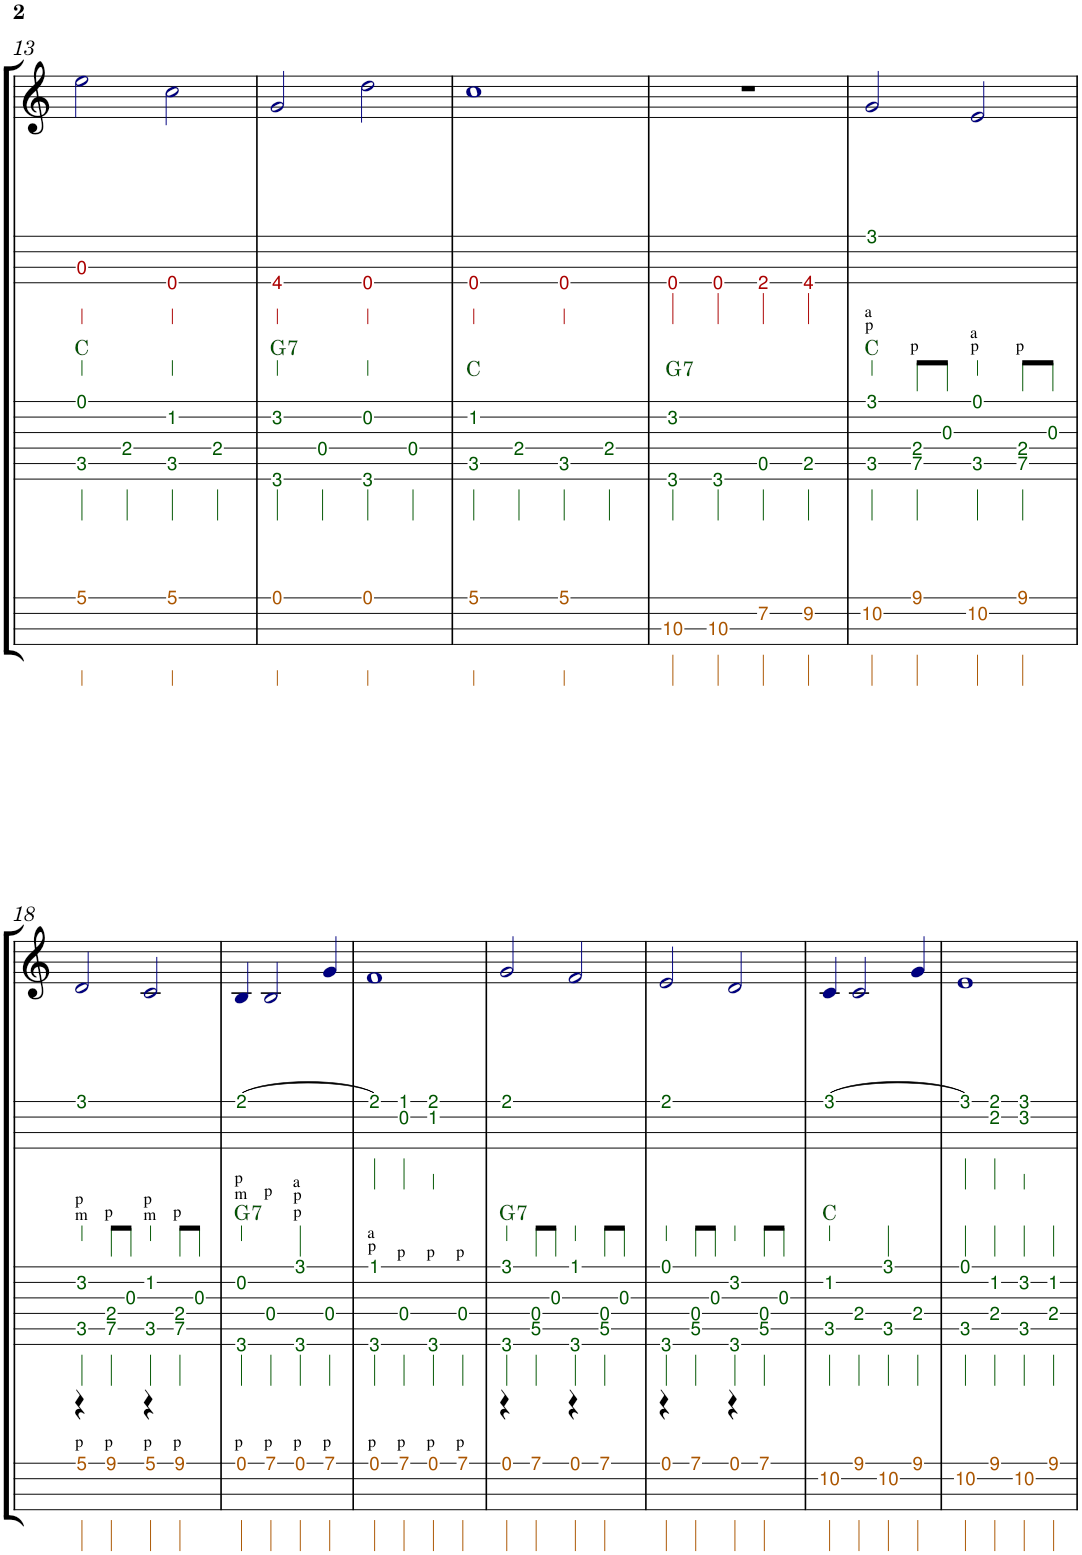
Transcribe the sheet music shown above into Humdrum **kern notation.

**kern	**kern	**harte	**kern	**kern
*part4	*part3	*part3	*part2	*part1
*staff4	*staff3	*	*staff2	*staff1
*I"Bass Guitar	*I"Guitar	*	*I"Ukulele	*I"Mandolin
!!LO:PB:g=z
*	*	*	*	*clefG2
*k[]	*k[]	*	*k[]	*k[]
*M4/4	*M4/4	*	*M4/4	*M4/4
=13	=13	=13	=13	=13
*	*^	*	*	*
2Ci\	2ej/	4Cj\	C:maj	2cZ\	2eeV\
.	.	4Ej\	.	.	.
2Ci\	2cj/	4Cj\	.	2GZ\	2ccV\
.	.	4Ej\	.	.	.
=14	=14	=14	=14	=14	=14
!	!	!	!LO:H:kt=7	!	!
2GGi\	2dj/	4GGj\	G:7	2BZ\	2gV/
.	.	4Dj\	.	.	.
2GGi\	2Bj/	4GGj\	.	2GZ\	2ddV\
.	.	4Dj\	.	.	.
=15	=15	=15	=15	=15	=15
2Ci\	1cj	4Cj\	C:maj	2GZ\	1ccV
.	.	4Ej\	.	.	.
2Ci\	.	4Cj\	.	2GZ\	.
.	.	4Ej\	.	.	.
=16	=16	=16	=16	=16	=16
!	!	!	!LO:H:kt=7	!	!
4GGi\	1dj	4GGj\	G:7	4GZ\	1r
4GGi\	.	4GGj\	.	4GZ\	.
4AAi\	.	4AAj\	.	4AZ\	.
4BBi\	.	4BBj\	.	4BZ\	.
=17	=17	=17	=17	=17	=17
*	*	*^	*	*	*
!	!LO:TX:a:t=p	!	!	!	!	!
!	!LO:TX:a:t=a	!	!	!	!	!
4Ci\	2gj/	4Cj\	4ryy	C:maj	1ccj	2gV/
!	!	!LO:TX:a:t=p	!	!	!	!
4Ei\	.	4Ej\	8Ej/L	.	.	.
.	.	.	8Gj/J	.	.	.
!	!LO:TX:a:t=p	!	!	!	!	!
!	!LO:TX:a:t=a	!	!	!	!	!
4Ci\	2ej/	4Cj\	4ryy	.	.	2eV/
!	!	!LO:TX:a:t=p	!	!	!	!
4Ei\	.	4Ej\	8Ej/L	.	.	.
.	.	.	8Gj/J	.	.	.
!!LO:LB:g=z
=18	=18	=18	=18	=18	=18	=18
!	!LO:TX:a:t=m	!	!	!	!	!
!	!LO:TX:a:t=p	!	!	!	!	!
!LO:TX:a:t=p	!	!	!	!	!	!
4Ci\	2dj/	4Cj\	4r	.	1ccj	2dV/
!	!	!LO:TX:a:t=p	!	!	!	!
!LO:TX:a:t=p	!	!	!	!	!	!
4Ei\	.	4Ej\	8Ej/L	.	.	.
.	.	.	8Gj/J	.	.	.
!	!LO:TX:a:t=m	!	!	!	!	!
!	!LO:TX:a:t=p	!	!	!	!	!
!LO:TX:a:t=p	!	!	!	!	!	!
4Ci\	2cj/	4Cj\	4r	.	.	2cV/
!	!	!LO:TX:a:t=p	!	!	!	!
!LO:TX:a:t=p	!	!	!	!	!	!
4Ei\	.	4Ej\	8Ej/L	.	.	.
.	.	.	8Gj/J	.	.	.
=19	=19	=19	=19	=19	=19	=19
!	!LO:TX:a:t=m	!	!	!	!	!
!	!LO:TX:a:t=p	!	!	!	!	!
!LO:TX:a:t=p	!	!	!	!LO:H:kt=7	!	!
*	*	*v	*v	*	*	*
4GGi\	2Bj/	4GGj\	G:7	[1bj	4BV/
!	!	!LO:TX:a:t=p	!	!	!
!LO:TX:a:t=p	!	!	!	!	!
4Di\	.	4Dj\	.	.	2BV/
!	!LO:TX:a:t=p	!	!	!	!
!	!LO:TX:a:t=p	!	!	!	!
!	!LO:TX:a:t=a	!	!	!	!
!LO:TX:a:t=p	!	!	!	!	!
4GGi\	4gj/	4GGj\	.	.	.
!LO:TX:a:t=p	!	!	!	!	!
4Di\	4ryy	4Dj\	.	.	4gV/
=20	=20	=20	=20	=20	=20
!	!LO:TX:a:t=p	!	!	!	!
!	!LO:TX:a:t=a	!	!	!	!
!LO:TX:a:t=p	!	!	!	!	!
4GGi\	1fj	4GGj\	.	4bj\]	1fV
!	!	!LO:TX:a:t=p	!	!	!
!LO:TX:a:t=p	!	!	!	!	!
4Di\	.	4Dj\	.	4ej\ 4b-j\	.
!	!	!LO:TX:a:t=p	!	!	!
!LO:TX:a:t=p	!	!	!	!	!
4GGi\	.	4GGj\	.	2fj\ 2bj\	.
!	!	!LO:TX:a:t=p	!	!	!
!LO:TX:a:t=p	!	!	!	!	!
4Di\	.	4Dj\	.	.	.
=21	=21	=21	=21	=21	=21
*	*	*^	*	*	*
!	!	!	!	!LO:H:kt=7	!	!
4GGi\	2gj/	4GGj\	4r	G:7	1bj	2gV/
4Di\	.	4Dj\	8Dj/L	.	.	.
.	.	.	8Gj/J	.	.	.
4GGi\	2fj/	4GGj\	4r	.	.	2fV/
4Di\	.	4Dj\	8Dj/L	.	.	.
.	.	.	8Gj/J	.	.	.
=22	=22	=22	=22	=22	=22	=22
4GGi\	2ej/	4GGj\	4r	.	1bj	2eV/
4Di\	.	4Dj\	8Dj/L	.	.	.
.	.	.	8Gj/J	.	.	.
4GGi\	2dj/	4GGj\	4r	.	.	2dV/
4Di\	.	4Dj\	8Dj/L	.	.	.
.	.	.	8Gj/J	.	.	.
*	*	*v	*v	*	*	*
=23	=23	=23	=23	=23	=23
4Ci\	2cj/	4Cj\	C:maj	[1ccj	4cV/
4Ei\	.	4Ej\	.	.	2cV/
4Ci\	4gj/	4Cj\	.	.	.
4Ei\	4ryy	4Ej\	.	.	4gV/
=24	=24	=24	=24	=24	=24
4Ci\	4ej/	4Cj\	.	4ccj\]	1eV
4Ei\	4cj/	4Ej\	.	4f#j\ 4bj\	.
4Ci\	4dj/	4Cj\	.	2gj\ 2ccj\	.
4Ei\	4cj/	4Ej\	.	.	.
*	*v	*v	*	*	*
=	=	=	=	=
*-	*-	*-	*-	*-
